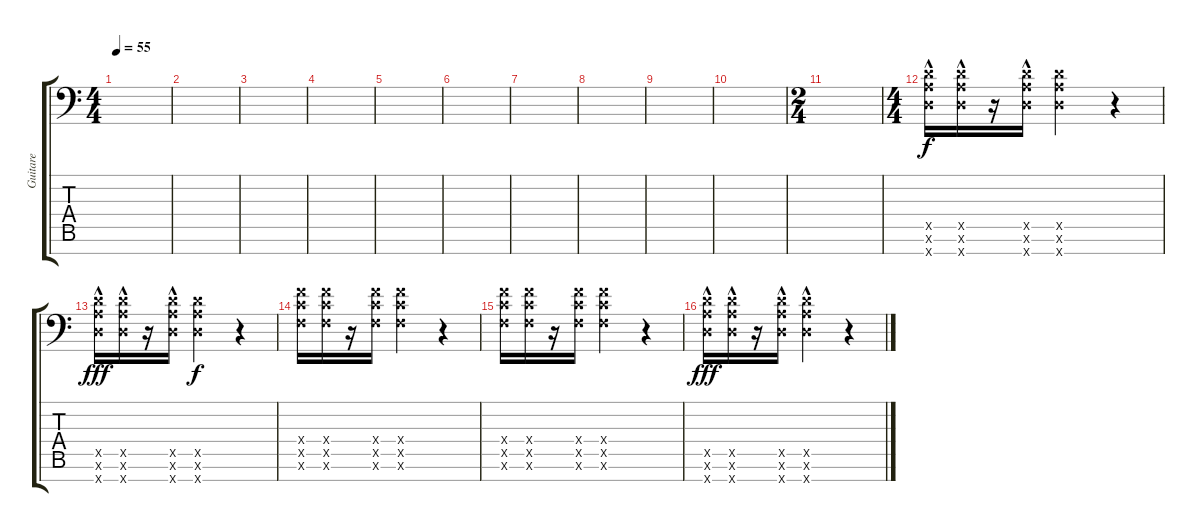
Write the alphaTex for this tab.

\track ("Guitare" "Guitare") {instrument distortionguitar}
\staff {score tabs}
\tuning (Eb4 Bb3 Gb3 Db3 Ab2 Eb2 Bb1) {hide}
\ts (4 4)
\tempo 55
\clef f4
\ks c
|
|
|
|
|
|
|
|
|
|
\ts (2 4)
|
\ts (4 4)
(6.5{hac x} 6.6{hac x} 4.7{hac x}).16 (6.5{hac x} 6.6{hac x} 4.7{hac x}).16 r.16 (6.5{hac x} 6.6{hac x} 4.7{hac x}).16 (6.5{x} 6.6{x} 4.7{x}).2{dy f} r.4 |
(6.5{hac x} 6.6{hac x} 4.7{hac x}).16{dy fff} (6.5{hac x} 6.6{hac x} 4.7{hac x}).16 r.16 (6.5{hac x} 6.6{hac x} 4.7{hac x}).16 (6.5{x} 6.6{x} 4.7{x}).2{dy f} r.4 |
(4.4{x} 4.5{x} 2.6{x}).16 (4.4{x} 4.5{x} 2.6{x}).16 r.16 (4.4{x} 4.5{x} 2.6{x}).16 (4.4{x} 4.5{x} 2.6{x}).2 r.4 |
(4.4{x} 4.5{x} 2.6{x}).16 (4.4{x} 4.5{x} 2.6{x}).16 r.16 (4.4{x} 4.5{x} 2.6{x}).16 (4.4{x} 4.5{x} 2.6{x}).2 r.4 |
(6.5{hac x} 6.6{hac x} 4.7{hac x}).16{dy fff} (6.5{hac x} 6.6{hac x} 4.7{hac x}).16 r.16 (6.5{hac x} 6.6{hac x} 4.7{hac x}).16 (6.5{hac x} 6.6{x} 4.7{x}).2 r.4
